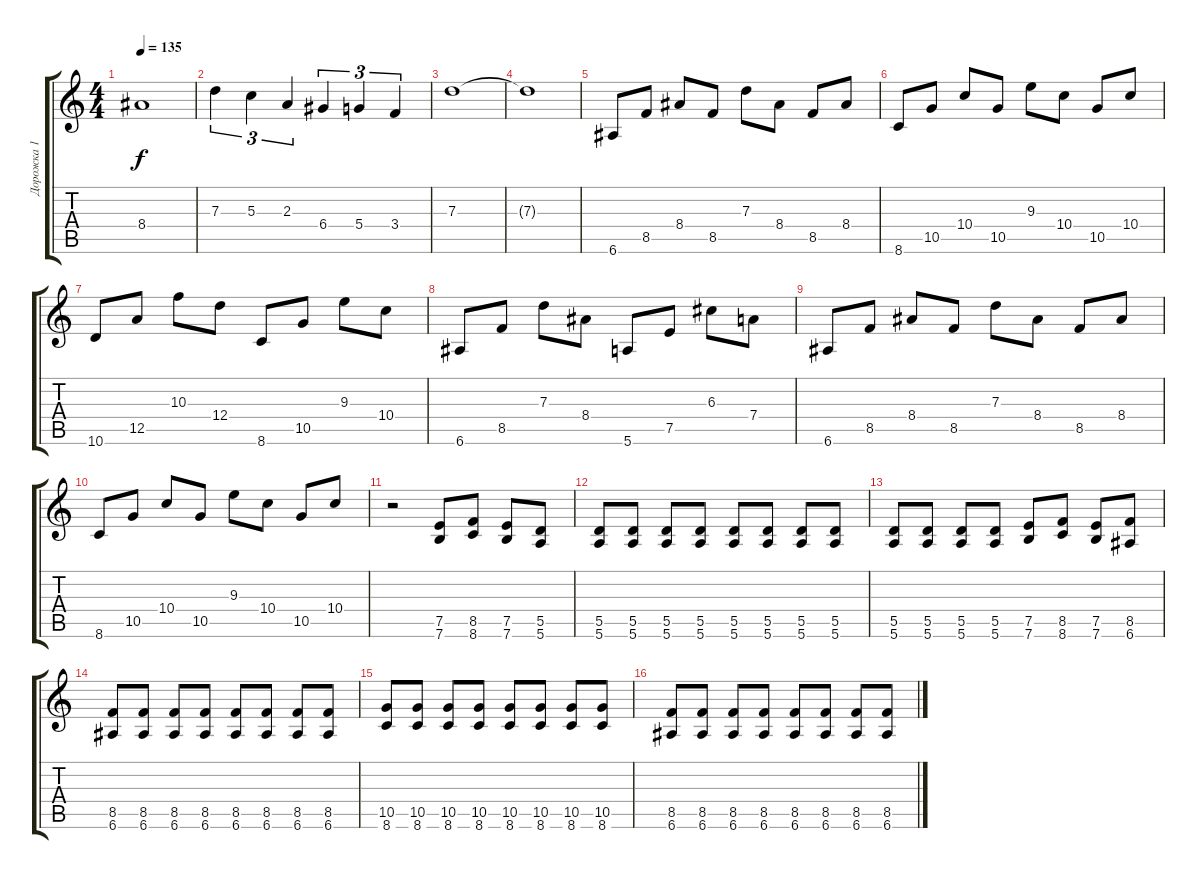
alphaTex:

\track ("Дорожка 1" "Дорожка 1") {instrument distortionguitar}
\staff {score tabs}
\tuning (E4 B3 G3 D3 A2 E2) {hide}
\ts (4 4)
\tempo 135
\clef g2
\ks c
8.4.1{dy f} |
7.3.4{tu (3 2)} 5.3.4{tu (3 2)} 2.3.4{tu (3 2)} 6.4.4{tu (3 2)} 5.4.4{tu (3 2)} 3.4.4{tu (3 2)} |
7.3.1 |
7.3{t}.1 |
6.6.8{instrument acousticguitarsteel} 8.5.8 8.4.8 8.5.8 7.3.8 8.4.8 8.5.8 8.4.8 |
8.6.8 10.5.8 10.4.8 10.5.8 9.3.8 10.4.8 10.5.8 10.4.8 |
10.6.8 12.5.8 10.3.8 12.4.8 8.6.8 10.5.8 9.3.8 10.4.8 |
6.6.8 8.5.8 7.3.8 8.4.8 5.6.8 7.5.8 6.3.8 7.4.8 |
6.6.8 8.5.8 8.4.8 8.5.8 7.3.8 8.4.8 8.5.8 8.4.8 |
8.6.8 10.5.8 10.4.8 10.5.8 9.3.8 10.4.8 10.5.8 10.4.8 |
r.2{instrument distortionguitar} (7.5 7.6).8 (8.5 8.6).8 (7.5 7.6).8 (5.5 5.6).8 |
(5.5 5.6).8 (5.5 5.6).8 (5.5 5.6).8 (5.5 5.6).8 (5.5 5.6).8 (5.5 5.6).8 (5.5 5.6).8 (5.5 5.6).8 |
(5.5 5.6).8 (5.5 5.6).8 (5.5 5.6).8 (5.5 5.6).8 (7.5 7.6).8 (8.5 8.6).8 (7.5 7.6).8 (8.5 6.6).8 |
(8.5 6.6).8 (8.5 6.6).8 (8.5 6.6).8 (8.5 6.6).8 (8.5 6.6).8 (8.5 6.6).8 (8.5 6.6).8 (8.5 6.6).8 |
(10.5 8.6).8 (10.5 8.6).8 (10.5 8.6).8 (10.5 8.6).8 (10.5 8.6).8 (10.5 8.6).8 (10.5 8.6).8 (10.5 8.6).8 |
(8.5 6.6).8 (8.5 6.6).8 (8.5 6.6).8 (8.5 6.6).8 (8.5 6.6).8 (8.5 6.6).8 (8.5 6.6).8 (8.5 6.6).8
